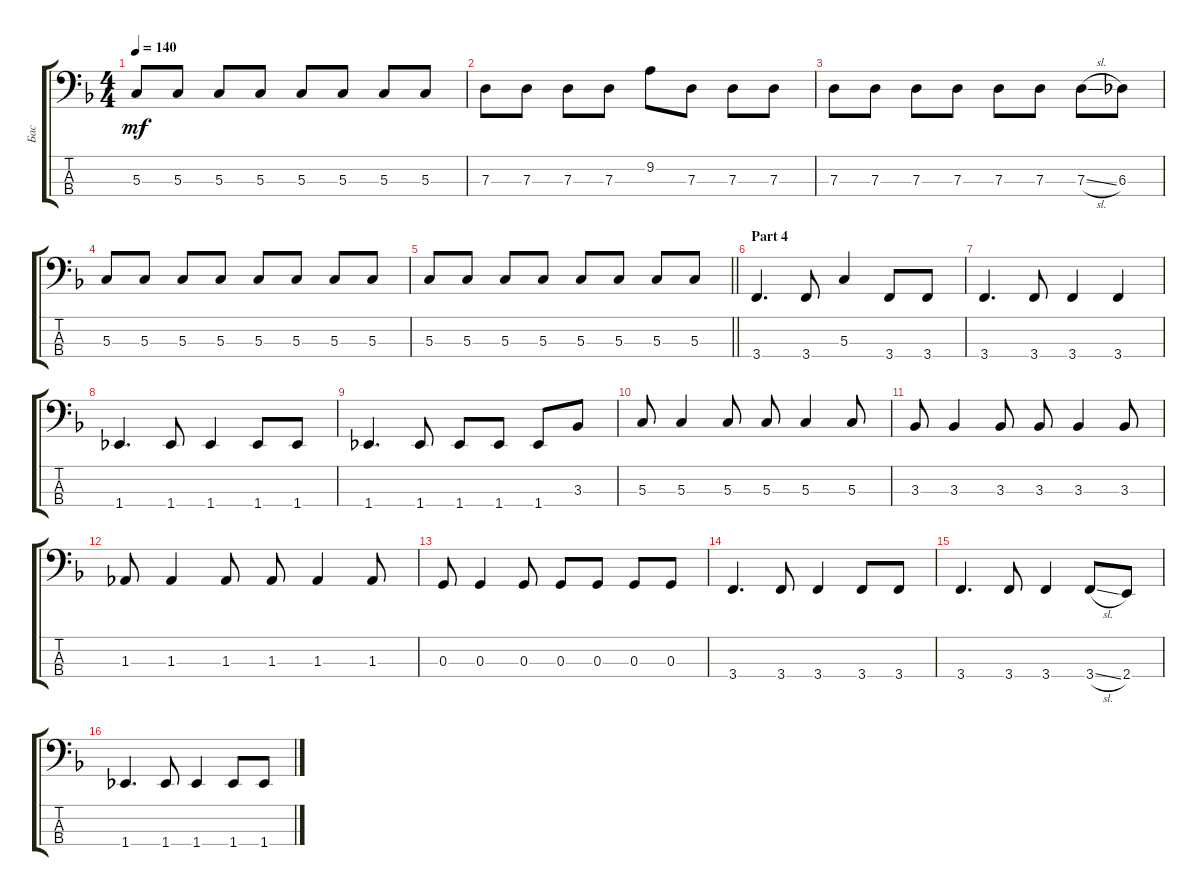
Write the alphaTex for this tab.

\track ("Бас" "Бас") {instrument electricbassfinger}
\staff {score tabs}
\tuning (F2 C2 G1 D1) {hide}
\ts (4 4)
\tempo 140
\clef f4
\ks dminor
5.3.8{dy mf} 5.3.8 5.3.8 5.3.8 5.3.8 5.3.8 5.3.8 5.3.8 |
7.3.8 7.3.8 7.3.8 7.3.8 9.2.8 7.3.8 7.3.8 7.3.8 |
7.3.8 7.3.8 7.3.8 7.3.8 7.3.8 7.3.8 7.3{sl}.8 6.3.8 |
5.3.8 5.3.8 5.3.8 5.3.8 5.3.8 5.3.8 5.3.8 5.3.8 |
\barLineRight lightlight
5.3.8 5.3.8 5.3.8 5.3.8 5.3.8 5.3.8 5.3.8 5.3.8 |
\section ("" "Part 4")
3.4.4{d} 3.4.8 5.3.4 3.4.8 3.4.8 |
3.4.4{d} 3.4.8 3.4.4 3.4.4 |
1.4.4{d} 1.4.8 1.4.4 1.4.8 1.4.8 |
1.4.4{d} 1.4.8 1.4.8 1.4.8 1.4.8 3.3.8 |
5.3.8 5.3.4 5.3.8 5.3.8 5.3.4 5.3.8 |
3.3.8 3.3.4 3.3.8 3.3.8 3.3.4 3.3.8 |
1.3.8 1.3.4 1.3.8 1.3.8 1.3.4 1.3.8 |
0.3.8 0.3.4 0.3.8 0.3.8 0.3.8 0.3.8 0.3.8 |
3.4.4{d} 3.4.8 3.4.4 3.4.8 3.4.8 |
3.4.4{d} 3.4.8 3.4.4 3.4{sl}.8 2.4.8 |
1.4.4{d} 1.4.8 1.4.4 1.4.8 1.4.8
